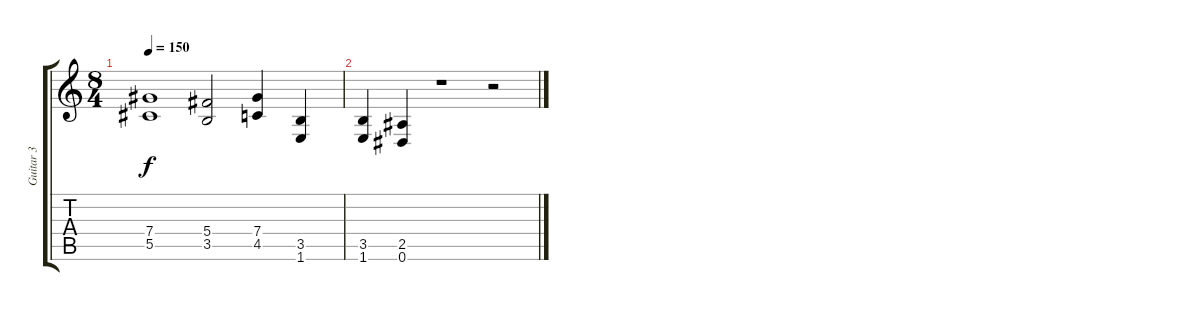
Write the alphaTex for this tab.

\track ("Guitar 3" "Guitar 3") {instrument distortionguitar}
\staff {score tabs}
\tuning (Eb4 Bb3 Gb3 Db3 Ab2 Eb2) {hide}
\ts (8 4)
\tempo 150
\clef g2
\ks c
(7.4 5.5).1{dy f} (5.4 3.5).2 (7.4 4.5).4 (3.5 1.6).4 |
(3.5 1.6).4 (2.5 0.6).4 r.1 r.2
